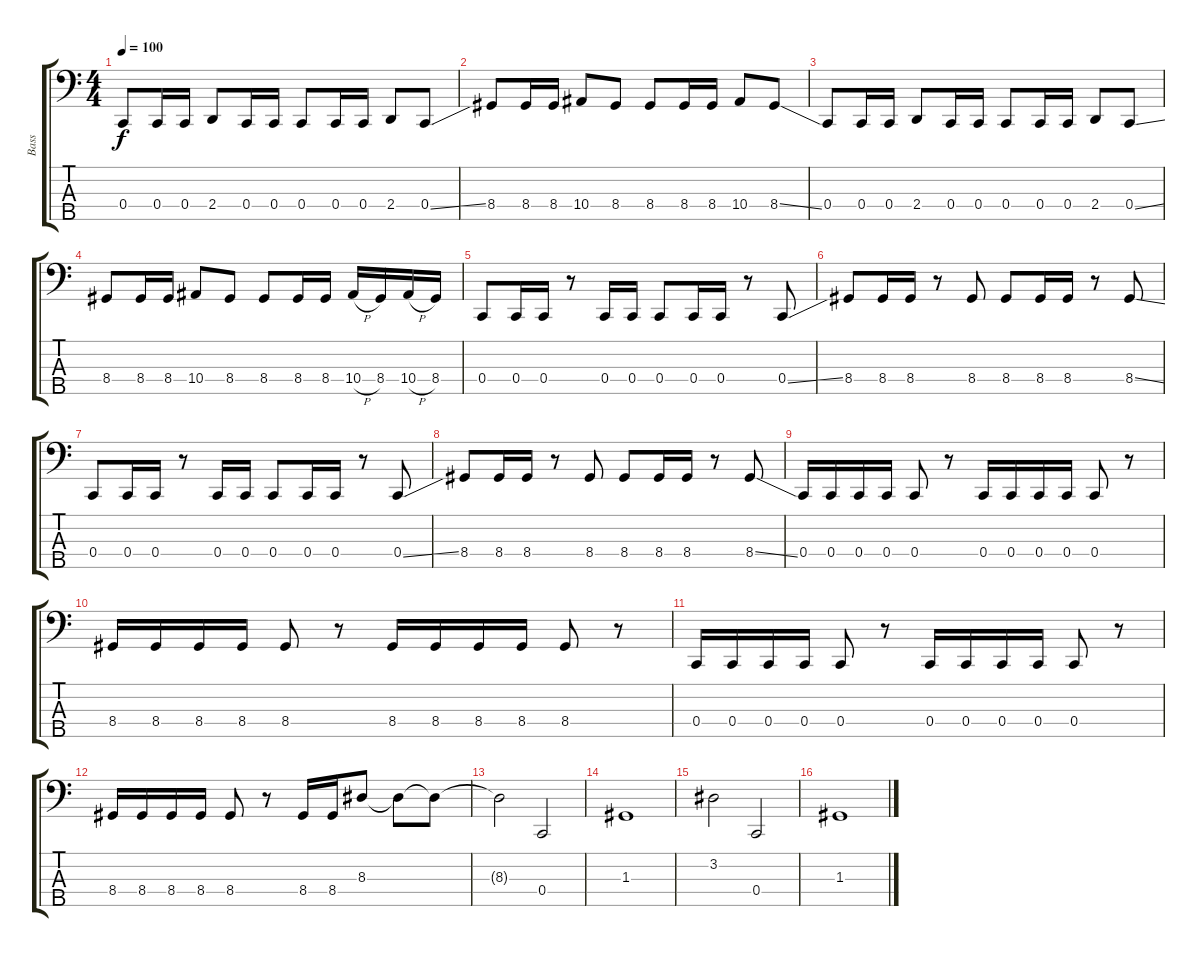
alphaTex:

\track ("Bass" "Bass") {instrument electricbasspick}
\staff {score tabs}
\tuning (F2 C2 G1 C1 A0) {hide}
\ts (4 4)
\tempo 100
\clef f4
\ks c
0.4.8{dy f} 0.4.16 0.4.16 2.4.8 0.4.16 0.4.16 0.4.8 0.4.16 0.4.16 2.4.8 0.4{ss}.8 |
8.4.8 8.4.16 8.4.16 10.4.8 8.4.8 8.4.8 8.4.16 8.4.16 10.4.8 8.4{ss}.8 |
0.4.8 0.4.16 0.4.16 2.4.8 0.4.16 0.4.16 0.4.8 0.4.16 0.4.16 2.4.8 0.4{ss}.8 |
8.4.8 8.4.16 8.4.16 10.4.8 8.4.8 8.4.8 8.4.16 8.4.16 10.4{h}.16 8.4.16 10.4{h}.16 8.4.16 |
0.4.8 0.4.16 0.4.16 r.8 0.4.16 0.4.16 0.4.8 0.4.16 0.4.16 r.8 0.4{ss}.8 |
8.4.8 8.4.16 8.4.16 r.8 8.4.8 8.4.8 8.4.16 8.4.16 r.8 8.4{ss}.8 |
0.4.8 0.4.16 0.4.16 r.8 0.4.16 0.4.16 0.4.8 0.4.16 0.4.16 r.8 0.4{ss}.8 |
8.4.8 8.4.16 8.4.16 r.8 8.4.8 8.4.8 8.4.16 8.4.16 r.8 8.4{ss}.8 |
0.4.16 0.4.16 0.4.16 0.4.16 0.4.8 r.8 0.4.16 0.4.16 0.4.16 0.4.16 0.4.8 r.8 |
8.4.16 8.4.16 8.4.16 8.4.16 8.4.8 r.8 8.4.16 8.4.16 8.4.16 8.4.16 8.4.8 r.8 |
0.4.16 0.4.16 0.4.16 0.4.16 0.4.8 r.8 0.4.16 0.4.16 0.4.16 0.4.16 0.4.8 r.8 |
8.4.16 8.4.16 8.4.16 8.4.16 8.4.8 r.8 8.4.16 8.4.16 8.3.8 8.3{t}.8 8.3{t}.8 |
8.3{t}.2 0.4.2 |
1.3.1 |
3.2.2 0.4.2 |
1.3.1
